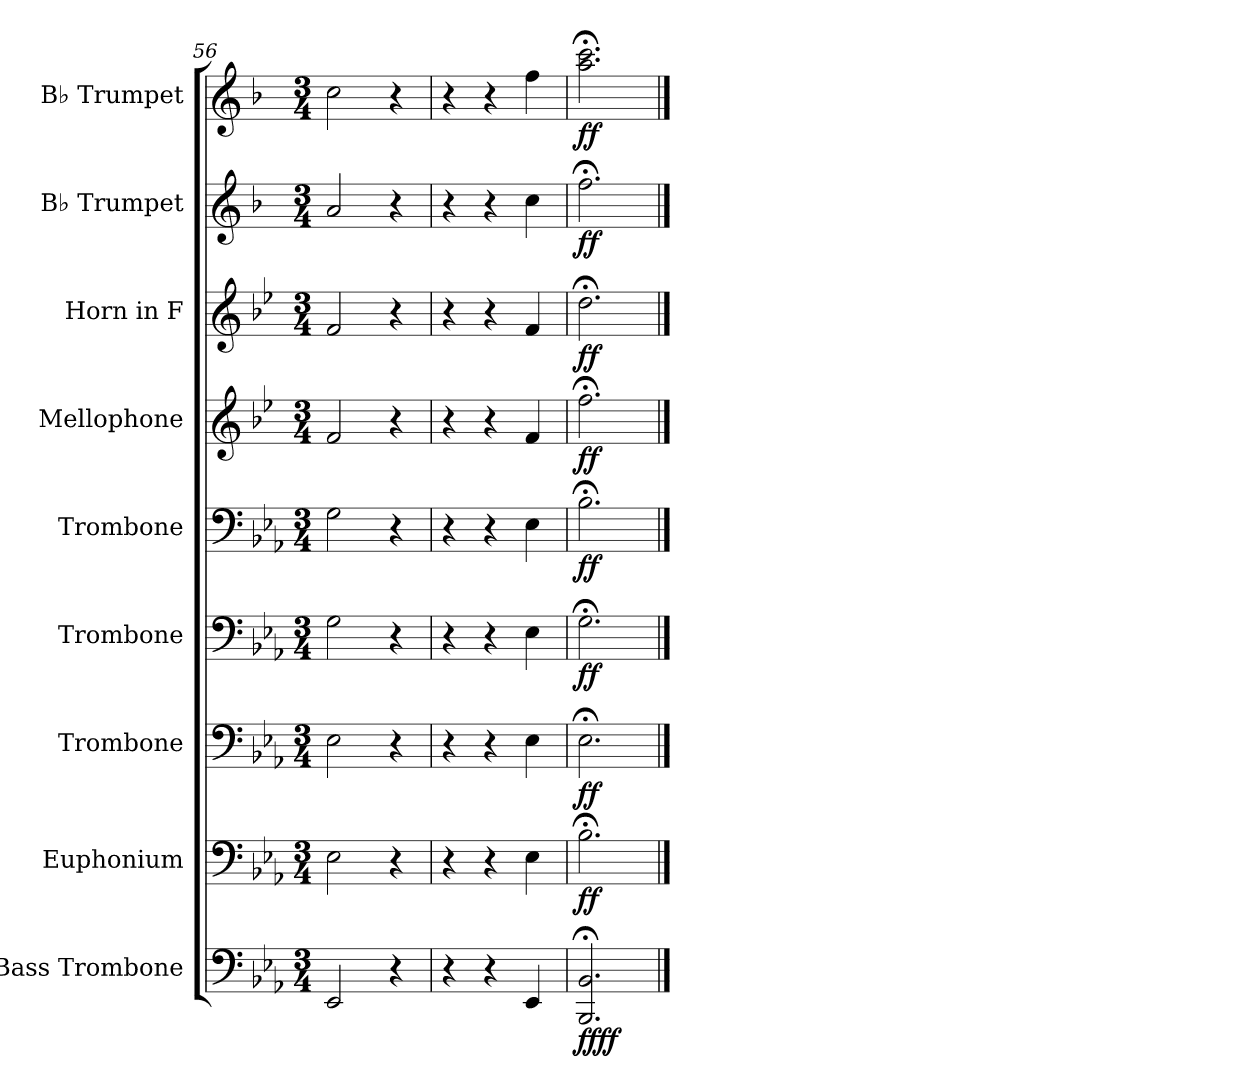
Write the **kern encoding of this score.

**kern	**dynam	**kern	**dynam	**kern	**dynam	**kern	**dynam	**kern	**dynam	**kern	**dynam	**kern	**dynam	**kern	**dynam	**kern	**dynam
*part9	*part9	*part8	*part8	*part7	*part7	*part6	*part6	*part5	*part5	*part4	*part4	*part3	*part3	*part2	*part2	*part1	*part1
*staff9	*staff9	*staff8	*staff8	*staff7	*staff7	*staff6	*staff6	*staff5	*staff5	*staff4	*staff4	*staff3	*staff3	*staff2	*staff2	*staff1	*staff1
*I"Bass Trombone	*	*I"Euphonium	*	*I"Trombone	*	*I"Trombone	*	*I"Trombone	*	*I"Mellophone	*	*I"Horn in F	*	*I"B♭ Trumpet	*	*I"B♭ Trumpet	*
*I'B. Tbn.	*	*I'Euph.	*	*I'Tbn.	*	*I'Tbn.	*	*I'Tbn.	*	*I'Mello.	*	*	*	*I'B♭ Tpt.	*	*I'B♭ Tpt.	*
*clefF4	*	*clefF4	*	*clefF4	*	*clefF4	*	*clefF4	*	*clefG2	*	*clefG2	*	*clefG2	*	*clefG2	*
*	*	*	*	*	*	*	*	*	*	*ITrd4c7	*	*ITrd4c7	*	*ITrd1c2	*	*ITrd1c2	*
*k[b-e-a-]	*	*k[b-e-a-]	*	*k[b-e-a-]	*	*k[b-e-a-]	*	*k[b-e-a-]	*	*k[b-e-a-]	*	*k[b-e-a-]	*	*k[b-e-a-]	*	*k[b-e-a-]	*
*M3/4	*	*M3/4	*	*M3/4	*	*M3/4	*	*M3/4	*	*M3/4	*	*M3/4	*	*M3/4	*	*M3/4	*
=56	=56	=56	=56	=56	=56	=56	=56	=56	=56	=56	=56	=56	=56	=56	=56	=56	=56
2EE-/	.	2E-\	.	2E-\	.	2G\	.	2G\	.	2B-/	.	2B-/	.	2g/	.	2b-\	.
4r	.	4r	.	4r	.	4r	.	4r	.	4r	.	4r	.	4r	.	4r	.
=57	=57	=57	=57	=57	=57	=57	=57	=57	=57	=57	=57	=57	=57	=57	=57	=57	=57
4r	.	4r	.	4r	.	4r	.	4r	.	4r	.	4r	.	4r	.	4r	.
4r	.	4r	.	4r	.	4r	.	4r	.	4r	.	4r	.	4r	.	4r	.
4EE-/	.	4E-\	.	4E-\	.	4E-\	.	4E-\	.	4B-/	.	4B-/	.	4b-\	.	4ee-\	.
=58	=58	=58	=58	=58	=58	=58	=58	=58	=58	=58	=58	=58	=58	=58	=58	=58	=58
!	!LO:DY:b	!	!	!	!	!	!	!	!	!	!	!	!	!	!	!	!
!	!LO:DY:n=1:b	!	!LO:DY:b	!	!LO:DY:b	!	!LO:DY:b	!	!LO:DY:b	!	!LO:DY:b	!	!LO:DY:b	!	!LO:DY:b	!	!LO:DY:b
2.BBB-/;< 2.BB-/;<	ff ff	2.B-;<\	ff	2.E-;<\	ff	2.G;<\	ff	2.B-;<\	ff	2.b-;<\	ff	2.g;<\	ff	2.ee-;<\	ff	2.gg\;< 2.bb-\;<	ff
==	==	==	==	==	==	==	==	==	==	==	==	==	==	==	==	==	==
*-	*-	*-	*-	*-	*-	*-	*-	*-	*-	*-	*-	*-	*-	*-	*-	*-	*-
